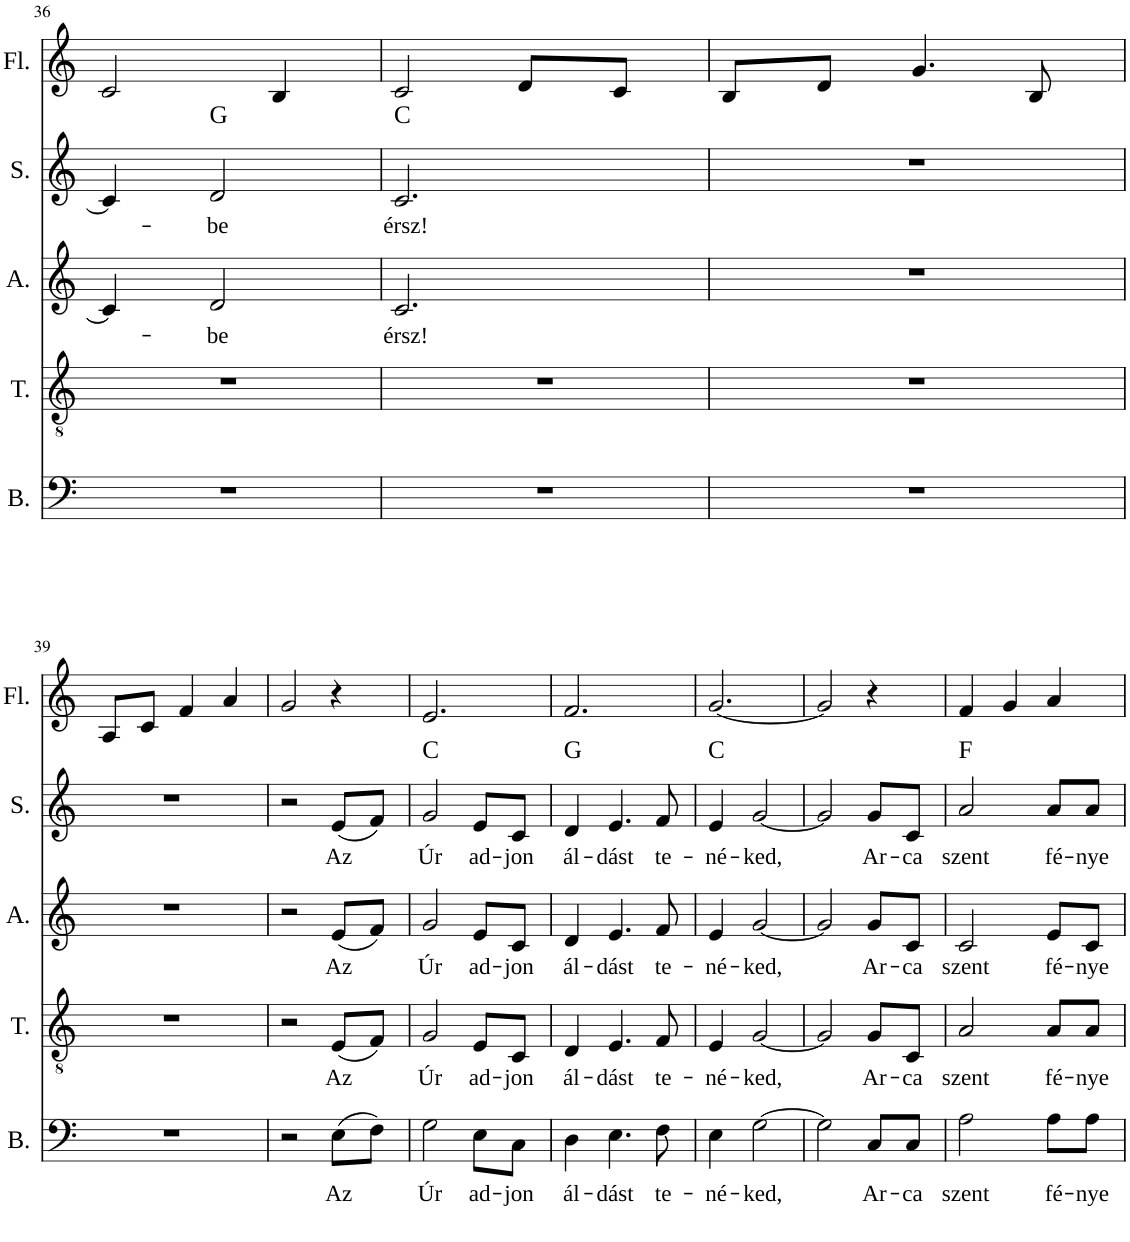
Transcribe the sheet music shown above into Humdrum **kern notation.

**kern	**text	**kern	**text	**kern	**text	**kern	**text	**harte	**kern
*part5	*part5	*part4	*part4	*part3	*part3	*part2	*part2	*part2	*part1
*staff5	*staff5	*staff4	*staff4	*staff3	*staff3	*staff2	*staff2	*	*staff1
*I"Bass	*	*I"Tenor	*	*I"Alto	*	*I"Soprano	*	*	*I"Flute
*I'B.	*	*I'T.	*	*I'A.	*	*I'S.	*	*	*I'Fl.
!!LO:PB:g=z
*clefF4	*	*clefGv2	*	*clefG2	*	*clefG2	*	*	*clefG2
*k[]	*	*k[]	*	*k[]	*	*k[]	*	*	*k[]
*M3/4	*	*M3/4	*	*M3/4	*	*M3/4	*	*	*M3/4
=36	=36	=36	=36	=36	=36	=36	=36	=36	=36
2.r	.	2.r	.	4c/]	.	4c/]	.	.	2c/
!	!	!	!	!	!LO:LY:b	!	!LO:LY:b	!	!
.	.	.	.	2d/	-be	2d/	-be	G:maj	.
.	.	.	.	.	.	.	.	.	4B/
=37	=37	=37	=37	=37	=37	=37	=37	=37	=37
!	!	!	!	!	!LO:LY:b	!	!LO:LY:b	!	!
2.r	.	2.r	.	2.c/	érsz!	2.c/	érsz!	C:maj	2c/
.	.	.	.	.	.	.	.	.	8d/L
.	.	.	.	.	.	.	.	.	8c/J
=38	=38	=38	=38	=38	=38	=38	=38	=38	=38
2.r	.	2.r	.	2.r	.	2.r	.	.	8B/L
.	.	.	.	.	.	.	.	.	8d/J
.	.	.	.	.	.	.	.	.	4.g/
.	.	.	.	.	.	.	.	.	8B/
!!LO:LB:g=z
=39	=39	=39	=39	=39	=39	=39	=39	=39	=39
2.r	.	2.r	.	2.r	.	2.r	.	.	8A/L
.	.	.	.	.	.	.	.	.	8c/J
.	.	.	.	.	.	.	.	.	4f/
.	.	.	.	.	.	.	.	.	4a/
=40	=40	=40	=40	=40	=40	=40	=40	=40	=40
2r	.	2r	.	2r	.	2r	.	.	2g/
!	!LO:LY:b	!	!LO:LY:b	!	!LO:LY:b	!	!LO:LY:b	!	!
(8E\L	Az	(8E/L	Az	(8e/L	Az	(8e/L	Az	.	4r
8F\J)	.	8F/J)	.	8f/J)	.	8f/J)	.	.	.
=41	=41	=41	=41	=41	=41	=41	=41	=41	=41
!	!LO:LY:b	!	!LO:LY:b	!	!LO:LY:b	!	!LO:LY:b	!	!
2G\	Úr	2G/	Úr	2g/	Úr	2g/	Úr	C:maj	2.e/
!	!LO:LY:b	!	!LO:LY:b	!	!LO:LY:b	!	!LO:LY:b	!	!
8E\L	ad-	8E/L	ad-	8e/L	ad-	8e/L	ad-	.	.
!	!LO:LY:b	!	!LO:LY:b	!	!LO:LY:b	!	!LO:LY:b	!	!
8C\J	-jon	8C/J	-jon	8c/J	-jon	8c/J	-jon	.	.
=42	=42	=42	=42	=42	=42	=42	=42	=42	=42
!	!LO:LY:b	!	!LO:LY:b	!	!LO:LY:b	!	!LO:LY:b	!	!
4D\	ál-	4D/	ál-	4d/	ál-	4d/	ál-	G:maj	2.f/
!	!LO:LY:b	!	!LO:LY:b	!	!LO:LY:b	!	!LO:LY:b	!	!
4.E\	-dást	4.E/	-dást	4.e/	-dást	4.e/	-dást	.	.
!	!LO:LY:b	!	!LO:LY:b	!	!LO:LY:b	!	!LO:LY:b	!	!
8F\	te-	8F/	te-	8f/	te-	8f/	te-	.	.
=43	=43	=43	=43	=43	=43	=43	=43	=43	=43
!	!LO:LY:b	!	!LO:LY:b	!	!LO:LY:b	!	!LO:LY:b	!	!
4E\	-né-	4E/	-né-	4e/	-né-	4e/	-né-	C:maj	[2.g/
!	!LO:LY:b	!	!LO:LY:b	!	!LO:LY:b	!	!LO:LY:b	!	!
[2G\	-ked,	[2G/	-ked,	[2g/	-ked,	[2g/	-ked,	.	.
=44	=44	=44	=44	=44	=44	=44	=44	=44	=44
2G\]	.	2G/]	.	2g/]	.	2g/]	.	.	2g/]
!	!LO:LY:b	!	!LO:LY:b	!	!LO:LY:b	!	!LO:LY:b	!	!
8C/L	Ar-	8G/L	Ar-	8g/L	Ar-	8g/L	Ar-	.	4r
!	!LO:LY:b	!	!LO:LY:b	!	!LO:LY:b	!	!LO:LY:b	!	!
8C/J	-ca	8C/J	-ca	8c/J	-ca	8c/J	-ca	.	.
=45	=45	=45	=45	=45	=45	=45	=45	=45	=45
!	!LO:LY:b	!	!LO:LY:b	!	!LO:LY:b	!	!LO:LY:b	!	!
2A\	szent	2A/	szent	2c/	szent	2a/	szent	F:maj	4f/
.	.	.	.	.	.	.	.	.	4g/
!	!LO:LY:b	!	!LO:LY:b	!	!LO:LY:b	!	!LO:LY:b	!	!
8A\L	fé-	8A/L	fé-	8e/L	fé-	8a/L	fé-	.	4a/
!	!LO:LY:b	!	!LO:LY:b	!	!LO:LY:b	!	!LO:LY:b	!	!
8A\J	-nye	8A/J	-nye	8c/J	-nye	8a/J	-nye	.	.
=	=	=	=	=	=	=	=	=	=
*-	*-	*-	*-	*-	*-	*-	*-	*-	*-
